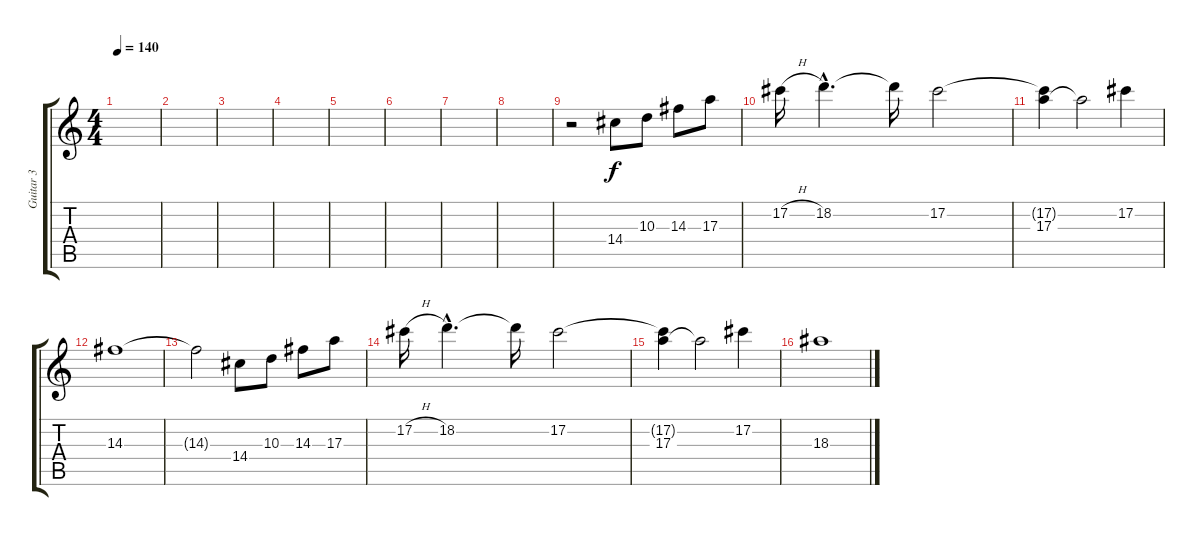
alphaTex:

\track ("Guitar 3" "Guitar 3") {instrument acousticguitarsteel}
\staff {score tabs}
\tuning (Db4 Ab3 E3 B2 Gb2 B1) {hide}
\ts (4 4)
\tempo 140
\clef g2
\ks c
|
|
|
|
|
|
|
|
r.2 14.4.8 10.3.8 14.3.8 17.3.8 |
17.2{h}.16 18.2{hac}.4{d} 18.2{t}.16 17.2.2 |
(17.2{t} 17.3).4 17.3{t}.2 17.2.4 |
14.3.1 |
14.3{t}.2 14.4.8 10.3.8 14.3.8 17.3.8 |
17.2{h}.16 18.2{hac}.4{d} 18.2{t}.16 17.2.2 |
(17.2{t} 17.3).4 17.3{t}.2 17.2.4 |
18.3.1
